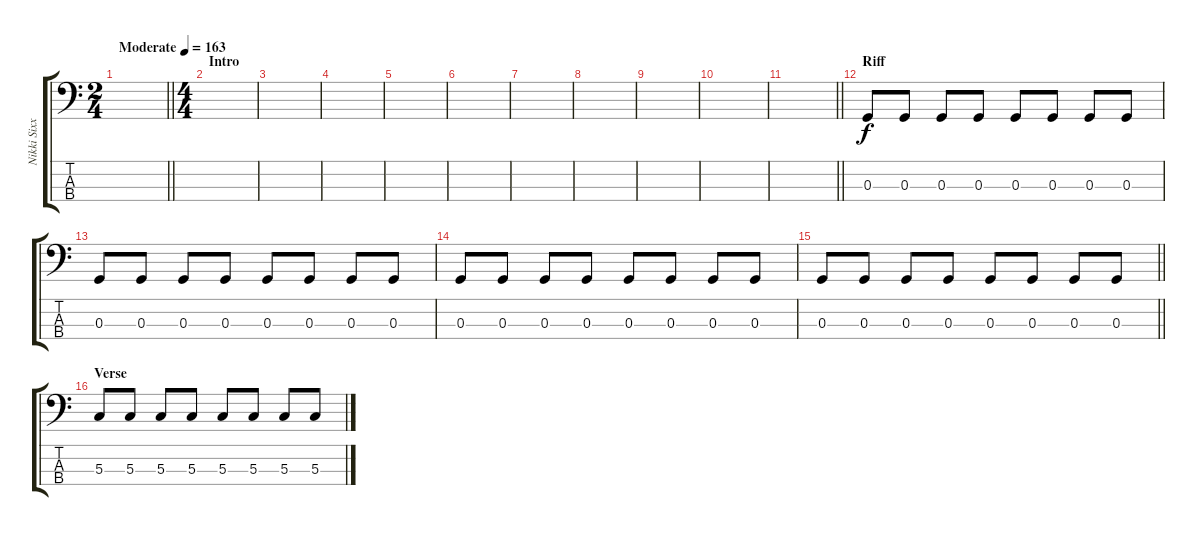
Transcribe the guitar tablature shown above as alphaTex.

\track ("Nikki Sixx" "Nikki Sixx") {instrument electricbassfinger}
\staff {score tabs}
\tuning (F2 C2 G1 D1) {hide}
\ts (2 4)
\tempo (163 "Moderate")
\clef f4
\barLineRight lightlight
\ks c
|
\ts (4 4)
\section ("" "Intro")
|
|
|
|
|
|
|
|
|
\barLineRight lightlight
|
\section ("" "Riff")
0.3.8 0.3.8 0.3.8 0.3.8 0.3.8 0.3.8 0.3.8 0.3.8 |
0.3.8 0.3.8 0.3.8 0.3.8 0.3.8 0.3.8 0.3.8 0.3.8 |
0.3.8 0.3.8 0.3.8 0.3.8 0.3.8 0.3.8 0.3.8 0.3.8 |
\barLineRight lightlight
0.3.8 0.3.8 0.3.8 0.3.8 0.3.8 0.3.8 0.3.8 0.3.8 |
\section ("" "Verse")
5.3.8 5.3.8 5.3.8 5.3.8 5.3.8 5.3.8 5.3.8 5.3.8
